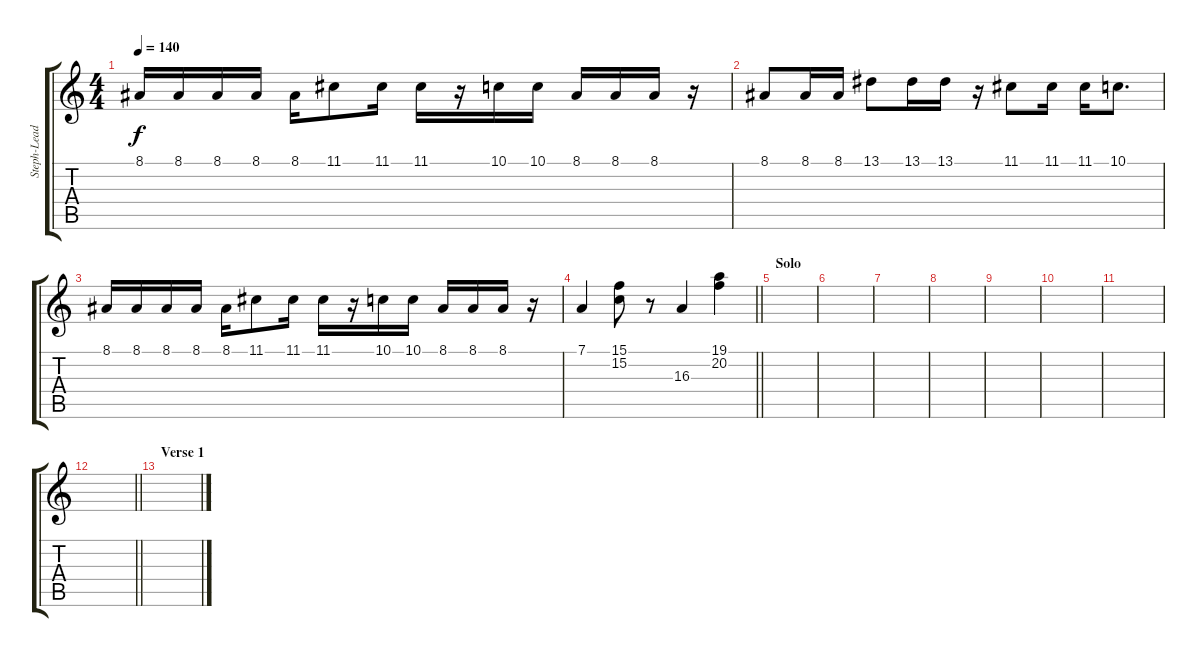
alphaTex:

\track ("Steph-Lead" "Steph-Lead") {instrument brightacousticpiano}
\staff {score tabs}
\tuning (D4 A3 F3 C3 G2 D2) {hide}
\ts (4 4)
\section ("" "")
\tempo 140
\clef g2
\ks c
8.1.16{dy f} 8.1.16 8.1.16 8.1.16 8.1.16 11.1.8 11.1.16 11.1.16 r.16 10.1.16 10.1.16 8.1.16 8.1.16 8.1.16 r.16 |
8.1.8 8.1.16 8.1.16 13.1.8 13.1.16 13.1.16 r.16 11.1.8 11.1.16 11.1.16 10.1.8{d} |
8.1.16 8.1.16 8.1.16 8.1.16 8.1.16 11.1.8 11.1.16 11.1.16 r.16 10.1.16 10.1.16 8.1.16 8.1.16 8.1.16 r.16 |
\barLineRight lightlight
7.1.4 (15.1 15.2).8 r.8 16.3.4 (19.1 20.2).4 |
\section ("" "Solo")
|
|
|
|
|
|
|
\barLineRight lightlight
|
\section ("" "Verse 1")
